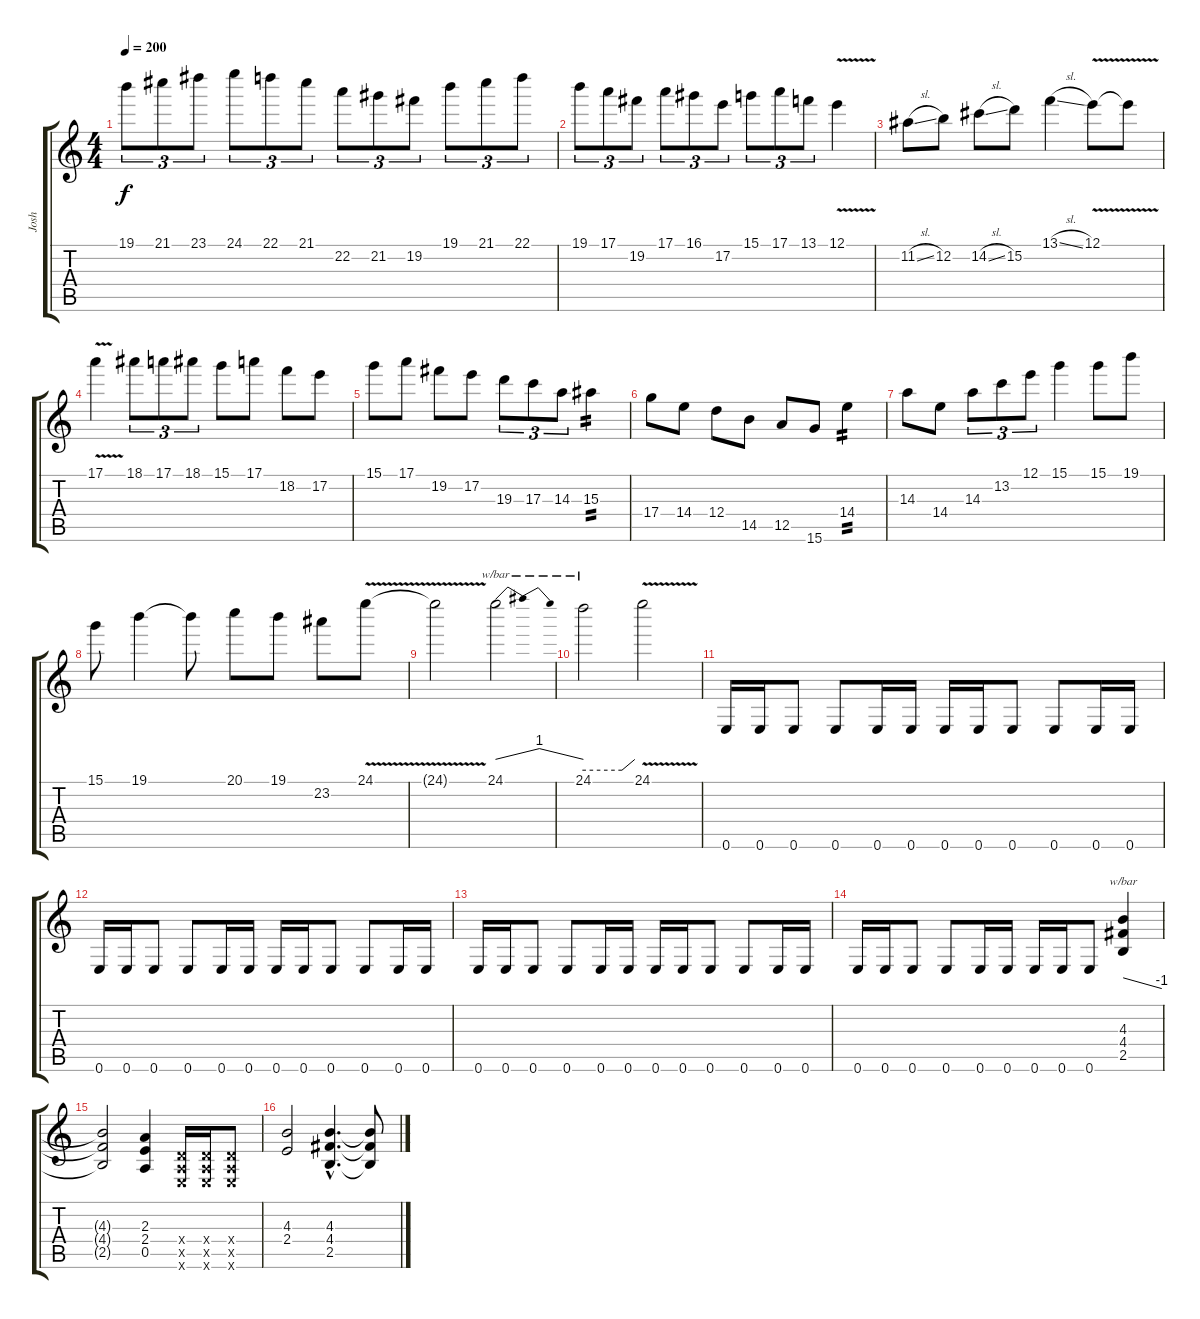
\track ("Josh" "Josh") {instrument distortionguitar}
\staff {score tabs}
\tuning (E4 B3 G3 D3 A2 E2) {hide}
\ts (4 4)
\tempo 200
\clef g2
\ks c
19.1.8{tu (3 2) dy f} 21.1.8{tu (3 2)} 23.1.8{tu (3 2)} 24.1.8{tu (3 2)} 22.1.8{tu (3 2)} 21.1.8{tu (3 2)} 22.2.8{tu (3 2)} 21.2.8{tu (3 2)} 19.2.8{tu (3 2)} 19.1.8{tu (3 2)} 21.1.8{tu (3 2)} 22.1.8{tu (3 2)} |
19.1.8{tu (3 2)} 17.1.8{tu (3 2)} 19.2.8{tu (3 2)} 17.1.8{tu (3 2)} 16.1.8{tu (3 2)} 17.2.8{tu (3 2)} 15.1.8{tu (3 2)} 17.1.8{tu (3 2)} 13.1.8{tu (3 2)} 12.1{v}.4 |
11.2{sl}.8 12.2.8 14.2{sl}.8 15.2.8 13.1{sl}.4 12.1{v}.8 12.1{t}.8 |
17.1{v}.4 18.1.8{tu (3 2)} 17.1.8{tu (3 2)} 18.1.8{tu (3 2)} 15.1.8 17.1.8 18.2.8 17.2.8 |
15.1.8 17.1.8 19.2.8 17.2.8 19.3.8{tu (3 2)} 17.3.8{tu (3 2)} 14.3.8{tu (3 2)} 15.3.4{tp 2} |
17.4.8 14.4.8 12.4.8 14.5.8 12.5.8 15.6.8 14.4.4{tp 2} |
14.3.8 14.4.8 14.3.8{tu (3 2)} 13.2.8{tu (3 2)} 12.1.8{tu (3 2)} 15.1.4 15.1.8 19.1.8 |
15.1.8 19.1.4 19.1{t}.8 20.1.8 19.1.8 23.2.8 24.1{v}.8 |
24.1{t}.2 24.1.2{tbe (dip default 0 0 30 4 60 0)} |
24.1.2{tbe (custom default 0 -4 45 -4 60 0)} 24.1{v}.2 |
0.6.16 0.6.16 0.6.8 0.6.8 0.6.16 0.6.16 0.6.16 0.6.16 0.6.8 0.6.8 0.6.16 0.6.16 |
0.6.16 0.6.16 0.6.8 0.6.8 0.6.16 0.6.16 0.6.16 0.6.16 0.6.8 0.6.8 0.6.16 0.6.16 |
0.6.16 0.6.16 0.6.8 0.6.8 0.6.16 0.6.16 0.6.16 0.6.16 0.6.8 0.6.8 0.6.16 0.6.16 |
0.6.16 0.6.16 0.6.8 0.6.8 0.6.16 0.6.16 0.6.16 0.6.16 0.6.8 (4.3 4.4 2.5).4{tbe (dive default 0 0 60 -4)} |
(4.3{t} 4.4{t} 2.5{t}).2 (2.3 2.4 0.5).4 (0.4{x} 0.5{x} 0.6{x}).16 (0.4{x} 0.5{x} 0.6{x}).16 (0.4{x} 0.5{x} 0.6{x}).8 |
(4.3 2.4).2 (4.3{hac} 4.4{hac} 2.5{hac}).4{d} (4.3{t} 4.4{t} 2.5{t}).8
